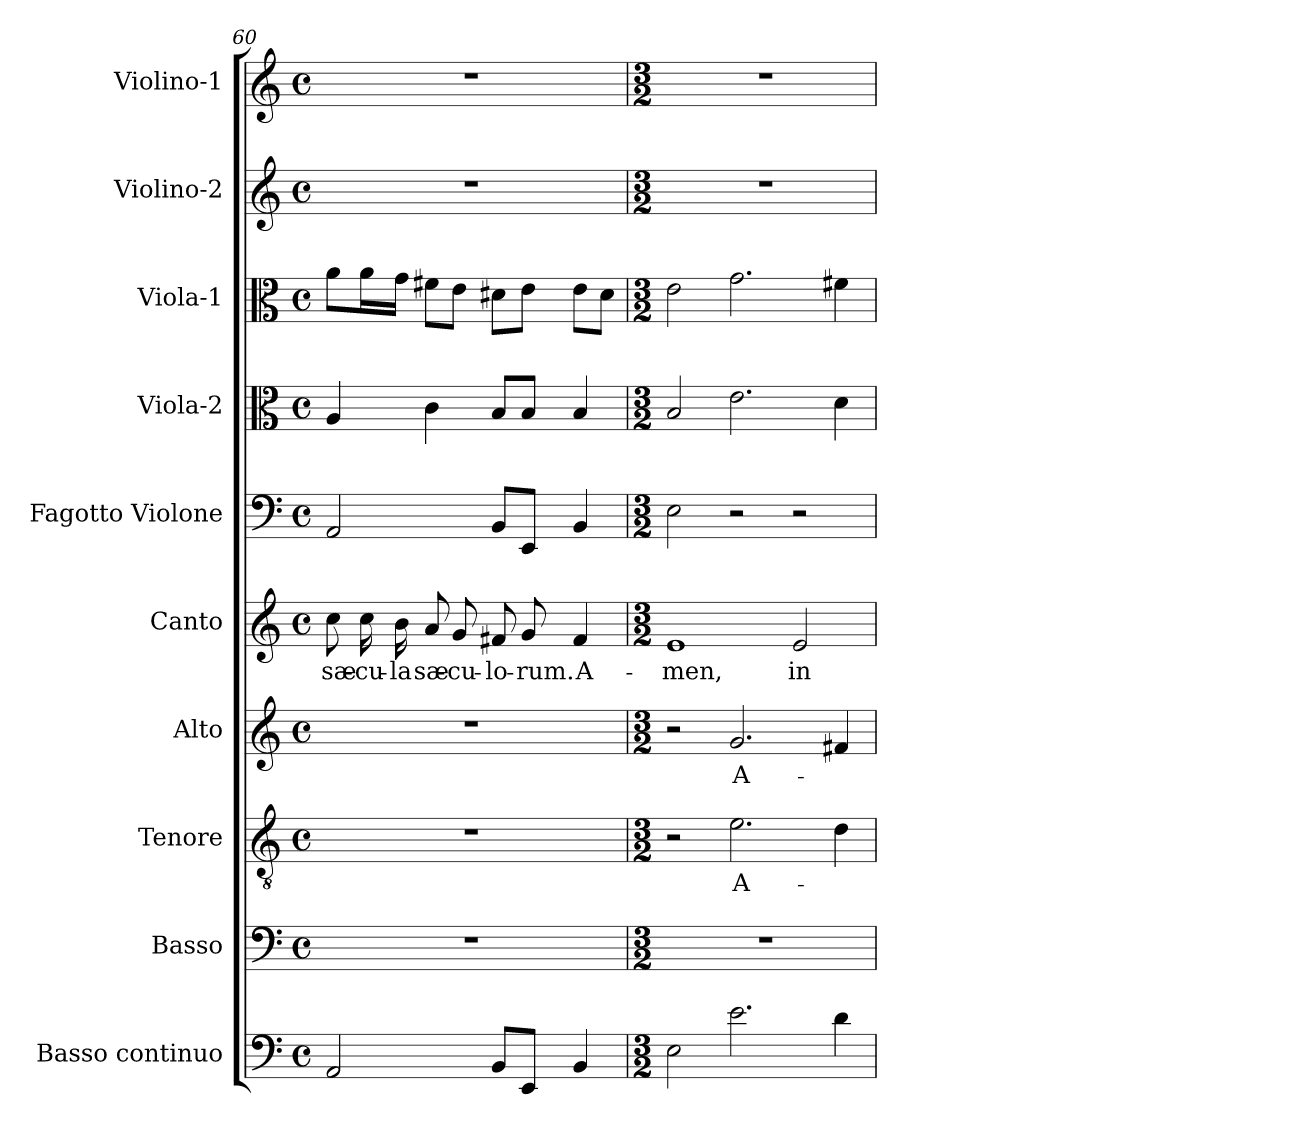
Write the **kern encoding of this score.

**kern	**kern	**kern	**text	**kern	**text	**kern	**text	**kern	**kern	**kern	**kern	**kern
*part10	*part9	*part8	*part8	*part7	*part7	*part6	*part6	*part5	*part4	*part3	*part2	*part1
*staff10	*staff9	*staff8	*staff8	*staff7	*staff7	*staff6	*staff6	*staff5	*staff4	*staff3	*staff2	*staff1
*I"Basso continuo	*I"Basso	*I"Tenore	*	*I"Alto	*	*I"Canto	*	*I"Fagotto Violone	*I"Viola-2	*I"Viola-1	*I"Violino-2	*I"Violino-1
!!LO:LB:g=z
*clefF4	*clefF4	*clefGv2	*	*clefG2	*	*clefG2	*	*clefF4	*clefC3	*clefC3	*clefG2	*clefG2
*k[]	*k[]	*k[]	*	*k[]	*	*k[]	*	*k[]	*k[]	*k[]	*k[]	*k[]
*C:	*C:	*C:	*	*C:	*	*C:	*	*C:	*C:	*C:	*C:	*C:
*M4/4	*M4/4	*M4/4	*	*M4/4	*	*M4/4	*	*M4/4	*M4/4	*M4/4	*M4/4	*M4/4
*met(c)	*met(c)	*met(c)	*	*met(c)	*	*met(c)	*	*met(c)	*met(c)	*met(c)	*met(c)	*met(c)
=60	=60	=60	=60	=60	=60	=60	=60	=60	=60	=60	=60	=60
!	!	!	!	!	!	!	!LO:LY:b	!	!	!	!	!
2AA/	1r	1r	.	1r	.	8cc\	sæ-	2AA/	4A/	8a\L	1r	1r
!	!	!	!	!	!	!	!LO:LY:b	!	!	!	!	!
.	.	.	.	.	.	16cc\	-cu-	.	.	16a\L	.	.
!	!	!	!	!	!	!	!LO:LY:b	!	!	!	!	!
.	.	.	.	.	.	16b\	-la	.	.	16g\JJ	.	.
!	!	!	!	!	!	!	!LO:LY:b	!	!	!	!	!
.	.	.	.	.	.	8a/	sæ-	.	4c\	8f#X\L	.	.
!	!	!	!	!	!	!	!LO:LY:b	!	!	!	!	!
.	.	.	.	.	.	8g/	-cu-	.	.	8e\J	.	.
!	!	!	!	!	!	!	!LO:LY:b	!	!	!	!	!
8BB/L	.	.	.	.	.	8f#X/	-lo-	8BB/L	8B/L	8d#X\L	.	.
!	!	!	!	!	!	!	!LO:LY:b	!	!	!	!	!
8EE/J	.	.	.	.	.	8g/	-rum.	8EE/J	8B/J	8e\J	.	.
!	!	!	!	!	!	!	!LO:LY:b	!	!	!	!	!
4BB/	.	.	.	.	.	4f#/	A-	4BB/	4B/	8e\L	.	.
.	.	.	.	.	.	.	.	.	.	8d#\J	.	.
=61	=61	=61	=61	=61	=61	=61	=61	=61	=61	=61	=61	=61
*M3/2	*M3/2	*M3/2	*	*M3/2	*	*M3/2	*	*M3/2	*M3/2	*M3/2	*M3/2	*M3/2
!	!	!	!	!	!	!	!LO:LY:b	!	!	!	!	!
2E\	1.r	2r	.	2r	.	1e	-men,	2E\	2B/	2e\	1.r	1.r
!	!	!	!LO:LY:b	!	!	!	!	!	!	!	!	!
!	!	!	!	!	!LO:LY:b	!	!	!	!	!	!	!
2.e\	.	2.e\	A-	2.g/	A-	.	.	2r	2.e\	2.g\	.	.
!	!	!	!	!	!	!	!LO:LY:b	!	!	!	!	!
.	.	.	.	.	.	2e/	in	2r	.	.	.	.
4d\	.	4d\	.	4f#X/	.	.	.	.	4d\	4f#X\	.	.
=	=	=	=	=	=	=	=	=	=	=	=	=
*-	*-	*-	*-	*-	*-	*-	*-	*-	*-	*-	*-	*-
